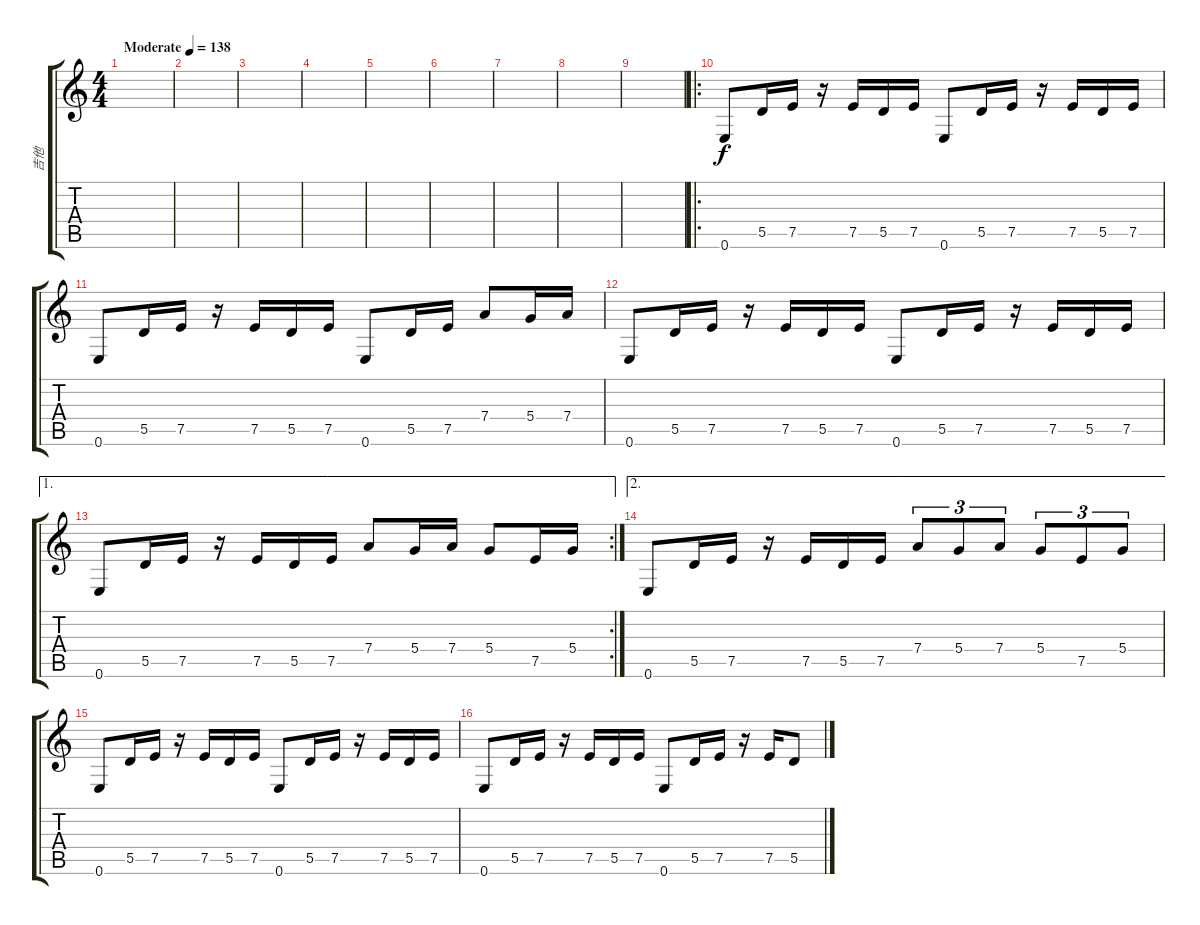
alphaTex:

\track ("吉他" "吉他") {instrument distortionguitar}
\staff {score tabs}
\tuning (E4 B3 G3 D3 A2 E2) {hide}
\ts (4 4)
\tempo (138 "Moderate")
\clef g2
\ks c
|
|
|
|
|
|
|
|
|
\ro
0.6.8 5.5.16 7.5.16 r.16 7.5.16 5.5.16 7.5.16 0.6.8 5.5.16 7.5.16 r.16 7.5.16 5.5.16 7.5.16 |
0.6.8 5.5.16 7.5.16 r.16 7.5.16 5.5.16 7.5.16 0.6.8 5.5.16 7.5.16 7.4.8 5.4.16 7.4.16 |
0.6.8 5.5.16 7.5.16 r.16 7.5.16 5.5.16 7.5.16 0.6.8 5.5.16 7.5.16 r.16 7.5.16 5.5.16 7.5.16 |
\ae 1
\rc 2
0.6.8 5.5.16 7.5.16 r.16 7.5.16 5.5.16 7.5.16 7.4.8 5.4.16 7.4.16 5.4.8 7.5.16 5.4.16 |
\ae 2
0.6.8 5.5.16 7.5.16 r.16 7.5.16 5.5.16 7.5.16 7.4.8{tu (3 2)} 5.4.8{tu (3 2)} 7.4.8{tu (3 2)} 5.4.8{tu (3 2)} 7.5.8{tu (3 2)} 5.4.8{tu (3 2)} |
0.6.8{dy f} 5.5.16 7.5.16 r.16 7.5.16 5.5.16{txt ""} 7.5.16 0.6.8 5.5.16 7.5.16 r.16 7.5.16 5.5.16 7.5.16 |
0.6.8 5.5.16 7.5.16 r.16 7.5.16 5.5.16 7.5.16 0.6.8 5.5.16 7.5.16 r.16 7.5.16 5.5.8
